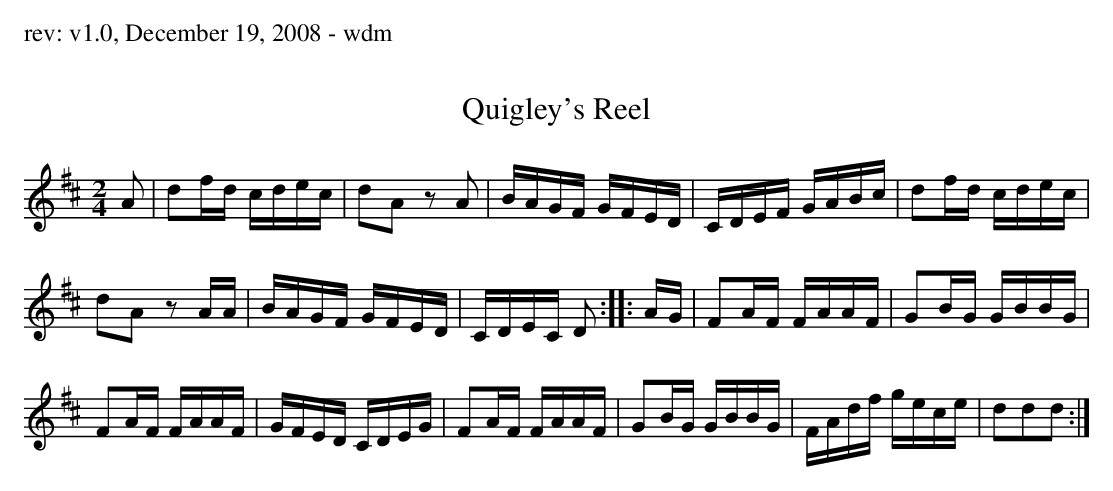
X:1
T:Quigley's Reel
M:2/4
L:1/8
K:D
A|df/d/ c/d/e/c/|dA zA|B/A/G/F/ G/F/E/D/|C/D/E/F/ G/A/B/c/|df/d/ c/d/e/c/|
dA zA/A/|B/A/G/F/ G/F/E/D/|C/D/E/C/ D::A/G/|FA/F/ F/A/A/F/|GB/G/ G/B/B/G/|
FA/F/ F/A/A/F/|G/F/E/D/ C/D/E/G/|FA/F/ F/A/A/F/|GB/G/ G/B/B/G/|F/A/d/f/ g/e/c/e/|ddd:|
